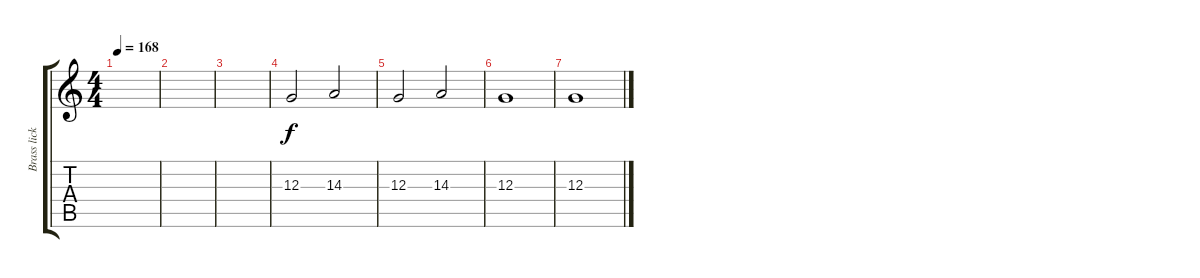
\track ("Brass licks" "Brass lick") {instrument trumpet}
\staff {score tabs}
\tuning (E4 B3 G3 D3 A2 E2) {hide}
\ts (4 4)
\tempo 168
\clef g2
\ks c
|
|
|
12.3.2 14.3.2 |
12.3.2 14.3.2 |
12.3.1 |
12.3.1
